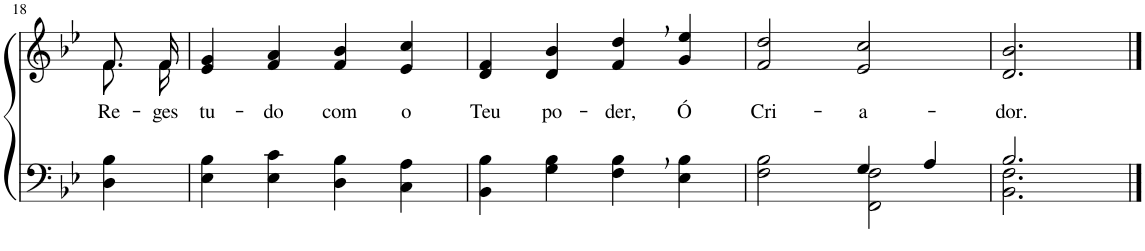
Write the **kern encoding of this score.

**kern	**kern	**text
*part2	*part1	*part1
*staff2	*staff1	*staff1
*I"Parte III e IV	*I"Parte I e II	*
!!LO:PB:g=z
*clefF4	*clefG2	*
*k[b-e-]	*k[b-e-]	*
*M4/4	*M4/4	*
=18	=18	=18
!	!	!LO:LY:b
*	*^	*
4D\ 4B-\	8.f\L	8.f/L	Re-
!	!	!	!LO:LY:b
.	16f\Jk	16f/Jk	-ges
=19	=19	=19	=19
!	!	!	!LO:LY:b
*	*v	*v	*
4E-\ 4B-\	4e-/ 4g/	tu-
!	!	!LO:LY:b
4E-\ 4c\	4f/ 4a/	-do
!	!	!LO:LY:b
4D\ 4B-\	4f/ 4b-/	com
!	!	!LO:LY:b
4C\ 4A\	4e-/ 4cc/	o
=20	=20	=20
!	!	!LO:LY:b
4BB-\ 4B-\	4d/ 4f/	Teu
!	!	!LO:LY:b
4G\ 4B-\	4d/ 4b-/	po-
!	!	!LO:LY:b
4F\, 4B-\,	4f/, 4dd/,	-der,
!	!	!LO:LY:b
4E-\ 4B-\	4g/ 4ee-/	Ó
=21	=21	=21
*^	*	*
!	!	!	!LO:LY:b
2ryy	2F\ 2B-\	2f/ 2dd/	Cri-
!	!	!	!LO:LY:b
4G/	2FF\ 2F\	2e-/ 2cc/	-a-
4A/	.	.	.
=22	=22	=22	=22
!	!	!	!LO:LY:b
2.B-/	2.BB-\ 2.F\	2.d/ 2.b-/	-dor.
*v	*v	*	*
==	==	==
*-	*-	*-
